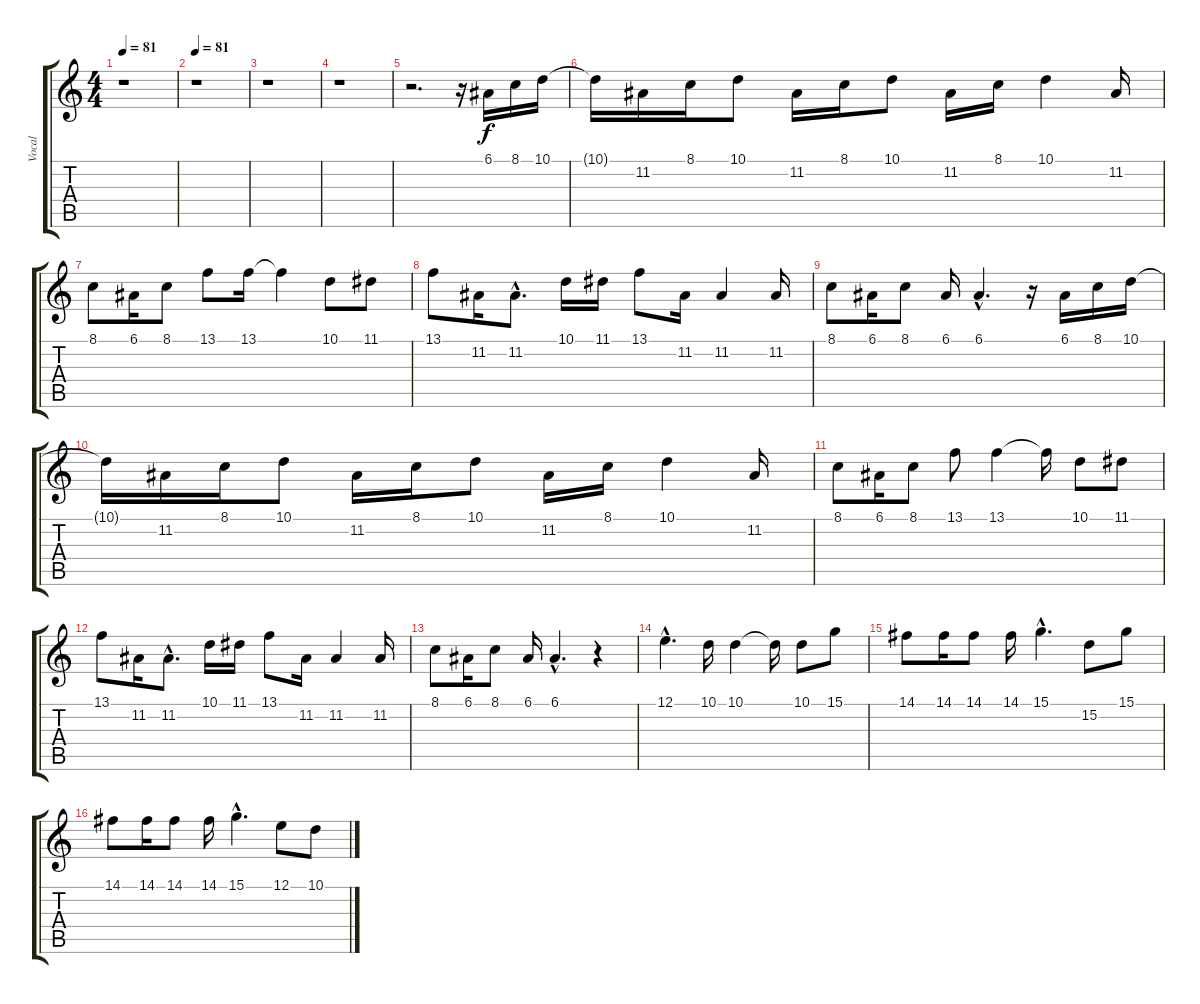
\track ("Vocal" "Vocal") {instrument clarinet}
\staff {score tabs}
\tuning (E4 B3 G3 D3 A2 E2) {hide}
\ts (4 4)
\tempo 81
\clef g2
\ks c
r.1{dy f instrument clarinet} |
\tempo 81
r.1 |
r.1 |
r.1 |
r.2{d} r.16 6.1.16 8.1.16 10.1.16 |
10.1{t}.16 11.2.16 8.1.16 10.1.8 11.2.16 8.1.16 10.1.8 11.2.16 8.1.16 10.1.4 11.2.16 |
8.1.8 6.1.16 8.1.8 13.1.8 13.1.16 13.1{t}.4 10.1.8 11.1.8 |
13.1.8 11.2.16 11.2{hac}.8{d} 10.1.16 11.1.16 13.1.8 11.2.16 11.2.4 11.2.16 |
8.1.8 6.1.16 8.1.8 6.1.16 6.1{hac}.4{d} r.16 6.1.16 8.1.16 10.1.16 |
10.1{t}.16 11.2.16 8.1.16 10.1.8 11.2.16 8.1.16 10.1.8 11.2.16 8.1.16 10.1.4 11.2.16 |
8.1.8 6.1.16 8.1.8 13.1.8 13.1.4 13.1{t}.16 10.1.8 11.1.8 |
13.1.8 11.2.16 11.2{hac}.8{d} 10.1.16 11.1.16 13.1.8 11.2.16 11.2.4 11.2.16 |
8.1.8 6.1.16 8.1.8 6.1.16 6.1{hac}.4{d} r.4 |
12.1{hac}.4{d} 10.1.16 10.1.4 10.1{t}.16 10.1.8 15.1.8 |
14.1.8 14.1.16 14.1.8 14.1.16 15.1{hac}.4{d} 15.2.8 15.1.8 |
14.1.8 14.1.16 14.1.8 14.1.16 15.1{hac}.4{d} 12.1.8 10.1.8
